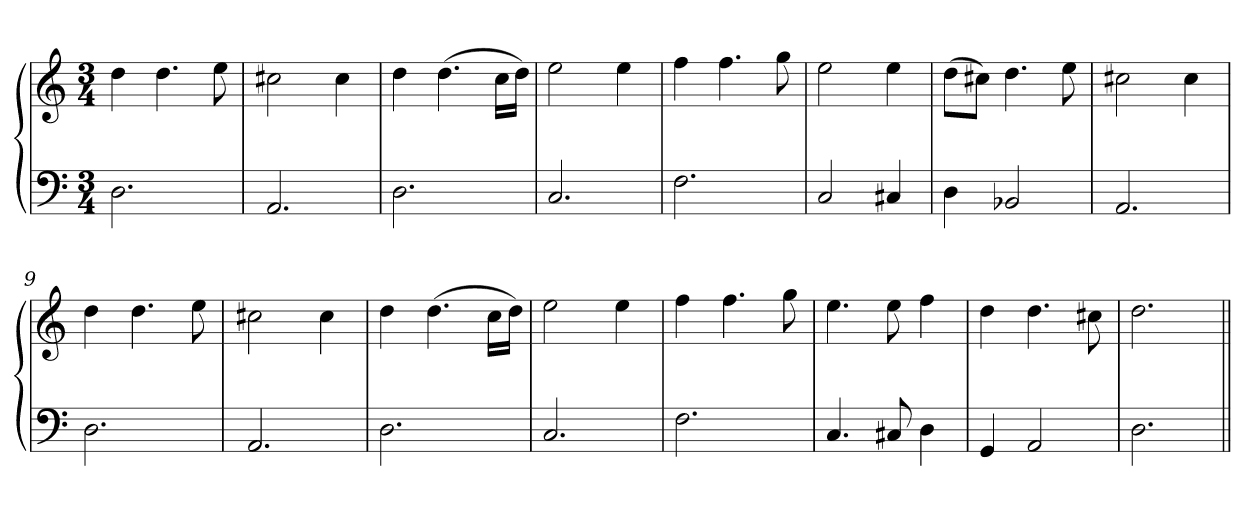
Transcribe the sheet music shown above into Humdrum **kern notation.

**kern	**kern
*part1	*part1
*staff2	*staff1
*clefF4	*clefG2
*k[]	*k[]
*M3/4	*M3/4
=1	=1
2.D	4dd
.	4.dd
.	8ee
=2	=2
2.AA	2cc#X
.	4cc#
=3	=3
2.D	4dd
.	(4.dd
.	16ccLL
.	16ddJJ)
=4	=4
2.C	2ee
.	4ee
=5	=5
2.F	4ff
.	4.ff
.	8gg
=6	=6
2C	2ee
4C#X	4ee
=7	=7
4D	(8ddL
.	8cc#XJ)
2BB-X	4.dd
.	8ee
=8	=8
2.AA	2cc#X
.	4cc#
=9	=9
2.D	4dd
.	4.dd
.	8ee
=10	=10
2.AA	2cc#X
.	4cc#
=11	=11
2.D	4dd
.	(4.dd
.	16ccLL
.	16ddJJ)
=12	=12
2.C	2ee
.	4ee
=13	=13
2.F	4ff
.	4.ff
.	8gg
=14	=14
4.C	4.ee
8C#X	8ee
4D	4ff
=15	=15
4GG	4dd
2AA	4.dd
.	8cc#X
=16	=16
2.D	2.dd
=||	=||
*-	*-
